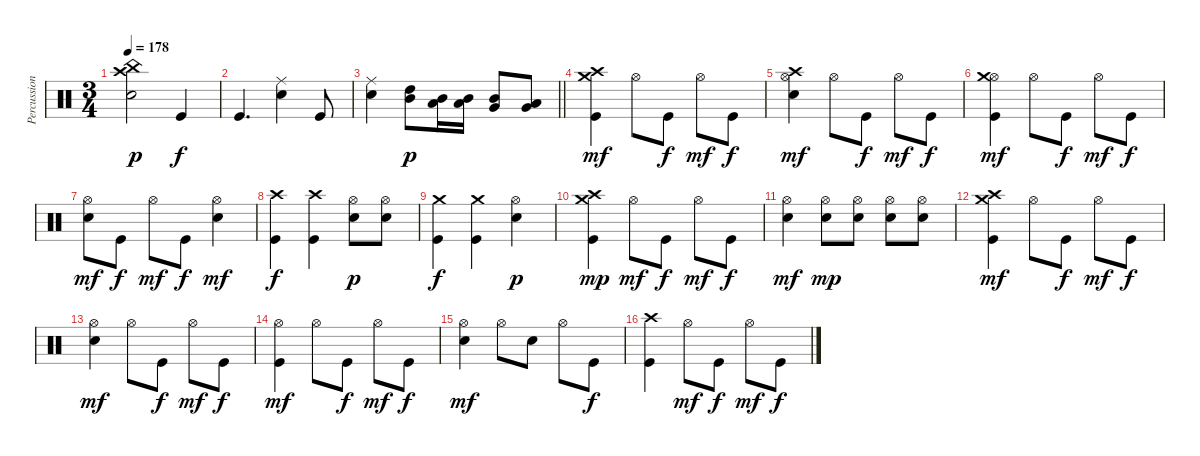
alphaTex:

\track ("Percussions" "Percussion") {instrument percussion}
\staff {score}
\articulation defaults
\ts (3 4)
\tempo 178
\clef neutral
\ks c
("Electric Snare (hit)" "Crash high (hit)" "China (hit)").2{dy p} "Kick (hit)".4{dy f} |
"Kick (hit)".4{d} ("Electric Snare (hit)" "Ride (middle)").4 "Kick (hit)".8 |
\barLineRight lightlight
("Electric Snare (hit)" "Ride (middle)").4 ("Mid Tom (hit)" "High Tom (hit)").8{dy p} ("Low Tom (hit)" "Mid Tom (hit)").16 ("Low Tom (hit)" "Mid Tom (hit)").16 ("Very Low Tom (hit)" "Mid Tom (hit)").8 ("Very Low Tom (hit)" "Low Tom (hit)").8 |
("Kick (hit)" "Crash high (hit)" "Crash medium (hit)").4{dy mf} "Hi-Hat (open)".8 "Kick (hit)".8{dy f} "Hi-Hat (open)".8{dy mf} "Kick (hit)".8{dy f} |
("Electric Snare (hit)" "Hi-Hat (open)" "Crash high (hit)").4{dy mf} "Hi-Hat (open)".8 "Kick (hit)".8{dy f} "Hi-Hat (open)".8{dy mf} "Kick (hit)".8{dy f} |
("Kick (hit)" "Hi-Hat (open)" "Crash medium (hit)").4{dy mf} "Hi-Hat (open)".8 "Kick (hit)".8{dy f} "Hi-Hat (open)".8{dy mf} "Kick (hit)".8{dy f} |
("Electric Snare (hit)" "Hi-Hat (open)").8{dy mf} "Kick (hit)".8{dy f} "Hi-Hat (open)".8{dy mf} "Kick (hit)".8{dy f} ("Electric Snare (hit)" "Hi-Hat (open)").4{dy mf} |
("Kick (hit)" "Crash high (hit)").4{dy f} ("Kick (hit)" "Crash high (hit)").4 ("Electric Snare (hit)" "Hi-Hat (open)").8{dy p} ("Electric Snare (hit)" "Hi-Hat (open)").8 |
("Kick (hit)" "Crash medium (hit)").4{dy f} ("Kick (hit)" "Crash medium (hit)").4 ("Electric Snare (hit)" "Hi-Hat (open)").4{dy p} |
("Kick (hit)" "Crash high (hit)" "Crash medium (hit)").4{dy mp} "Hi-Hat (open)".8{dy mf} "Kick (hit)".8{dy f} "Hi-Hat (open)".8{dy mf} "Kick (hit)".8{dy f} |
("Electric Snare (hit)" "Hi-Hat (open)").4{dy mf} ("Electric Snare (hit)" "Hi-Hat (open)").8{dy mp} ("Electric Snare (hit)" "Hi-Hat (open)").8 ("Electric Snare (hit)" "Hi-Hat (open)").8 ("Electric Snare (hit)" "Hi-Hat (open)").8 |
("Kick (hit)" "Crash high (hit)" "Crash medium (hit)").4{dy mf} "Hi-Hat (open)".8 "Kick (hit)".8{dy f} "Hi-Hat (open)".8{dy mf} "Kick (hit)".8{dy f} |
("Electric Snare (hit)" "Hi-Hat (open)").4{dy mf} "Hi-Hat (open)".8 "Kick (hit)".8{dy f} "Hi-Hat (open)".8{dy mf} "Kick (hit)".8{dy f} |
("Kick (hit)" "Hi-Hat (open)").4{dy mf} "Hi-Hat (open)".8 "Kick (hit)".8{dy f} "Hi-Hat (open)".8{dy mf} "Kick (hit)".8{dy f} |
("Electric Snare (hit)" "Hi-Hat (open)").4{dy mf} "Hi-Hat (open)".8 "Electric Snare (hit)".8 "Hi-Hat (open)".8 "Kick (hit)".8{dy f} |
("Kick (hit)" "Crash high (hit)").4 "Hi-Hat (open)".8{dy mf} "Kick (hit)".8{dy f} "Hi-Hat (open)".8{dy mf} "Kick (hit)".8{dy f}
